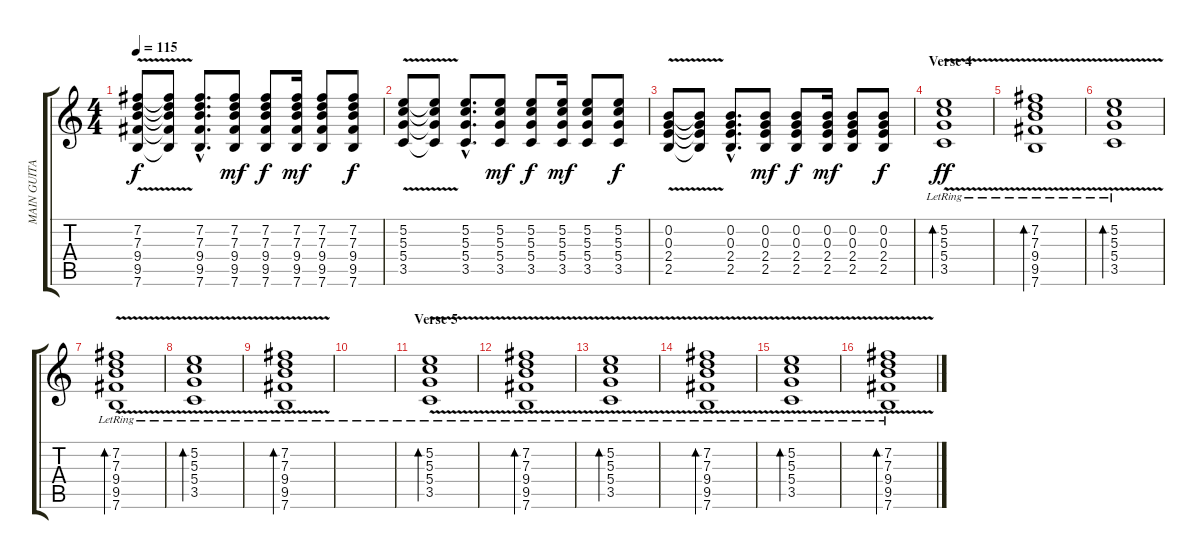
\track ("MAIN GUITAR" "MAIN GUITA") {instrument acousticguitarsteel}
\staff {score tabs}
\tuning (E4 B3 G3 D3 A2 E2) {hide}
\ts (4 4)
\tempo 115
\clef g2
\ks c
(7.2 7.3 9.4{v} 9.5 7.6).8{dy f} (7.2{t} 7.3{t} 9.4{t} 9.5{t} 7.6{t}).8 (7.2{hac} 7.3{hac} 9.4{hac} 9.5{hac} 7.6{hac}).8{d} (7.2 7.3 9.4 9.5 7.6).8{dy mf} (7.2 7.3 9.4 9.5 7.6).8{dy f} (7.2 7.3 9.4 9.5 7.6).16{dy mf} (7.2 7.3 9.4 9.5 7.6).8 (7.2 7.3 9.4 9.5 7.6).8{dy f} |
(5.2 5.3 5.4{v} 3.5).8 (5.2{t} 5.3{t} 5.4{t} 3.5{t}).8 (5.2{hac} 5.3{hac} 5.4{hac} 3.5{hac}).8{d} (5.2 5.3 5.4 3.5).8{dy mf} (5.2 5.3 5.4 3.5).8{dy f} (5.2 5.3 5.4 3.5).16{dy mf} (5.2 5.3 5.4 3.5).8 (5.2 5.3 5.4 3.5).8{dy f} |
(0.2{v} 0.3 2.4 2.5).8 (0.2{t} 0.3{t} 2.4{t} 2.5{t}).8 (0.2{hac} 0.3{hac} 2.4{hac} 2.5{hac}).8{d} (0.2 0.3 2.4 2.5).8{dy mf} (0.2 0.3 2.4 2.5).8{dy f} (0.2 0.3 2.4 2.5).16{dy mf} (0.2 0.3 2.4 2.5).8 (0.2 0.3 2.4 2.5).8{dy f} |
\section ("" "Verse 4")
(5.2{lr} 5.3{v lr} 5.4{lr} 3.5{lr}).1{bd 120 dy ff instrument electricguitarclean} |
(7.2{lr} 7.3{v lr} 9.4{lr} 9.5{lr} 7.6{lr}).1{bd 120} |
(5.2{lr} 5.3{v lr} 5.4{lr} 3.5{lr}).1{bd 120} |
(7.2{lr} 7.3{v lr} 9.4{lr} 9.5{lr} 7.6).1{bd 120} |
(5.2{lr} 5.3{v lr} 5.4{lr} 3.5{lr}).1{bd 120} |
(7.2{lr} 7.3{v lr} 9.4{lr} 9.5{lr} 7.6{lr}).1{bd 120} |
|
\section ("" "Verse 5")
(5.2{lr} 5.3{v lr} 5.4{lr} 3.5{lr}).1{bd 120} |
(7.2{lr} 7.3{v lr} 9.4{lr} 9.5{lr} 7.6{lr}).1{bd 120} |
(5.2{lr} 5.3{v lr} 5.4{lr} 3.5{lr}).1{bd 120} |
(7.2{lr} 7.3{v lr} 9.4{lr} 9.5{lr} 7.6).1{bd 120} |
(5.2{lr} 5.3{v lr} 5.4{lr} 3.5{lr}).1{bd 120} |
(7.2{lr} 7.3{v lr} 9.4{lr} 9.5{lr} 7.6{lr}).1{bd 120}
